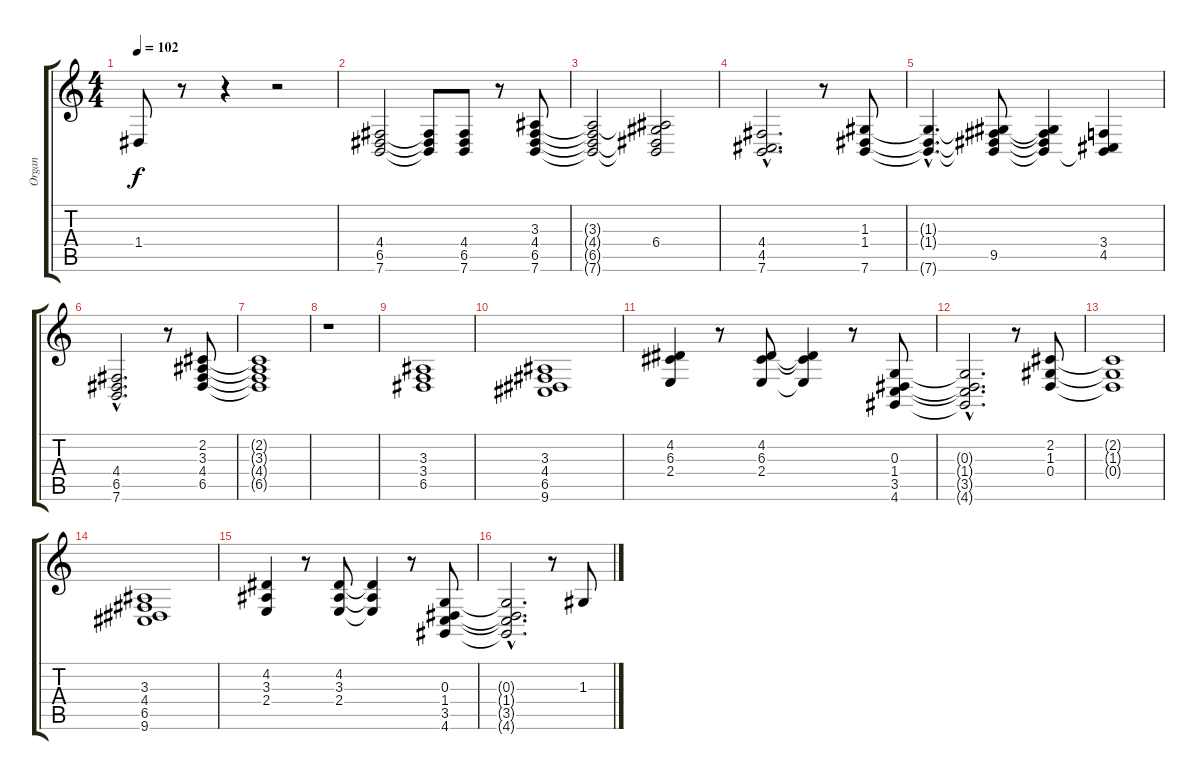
\track ("Organ" "Organ") {instrument drawbarorgan}
\staff {score tabs}
\tuning (E4 B3 G3 D3 A2 E2) {hide}
\ts (4 4)
\tempo 102
\clef g2
\ks c
1.4{t}.8{dy f} r.8 r.4 r.2 |
(4.4 6.5 7.6).2 (4.4{t} 6.5{t} 7.6{t}).8 (4.4 6.5 7.6).8 r.8 (3.3 4.4 6.5 7.6).8 |
(3.3{t} 4.4{t} 6.5{t} 7.6{t}).2 (3.3{t} 6.4 6.5{t} 7.6{t}).2 |
(4.4{hac} 4.5{hac} 7.6{hac}).2{d} r.8 (1.3 1.4 7.6).8 |
(1.3{hac t} 1.4{hac t} 7.6{hac t}).4{d} (1.3{t} 1.4{t} 9.5 7.6{t}).8 (1.3{t} 1.4{t} 9.5{t} 7.6{t}).4 (3.4 4.5 7.6{t}).4 |
(4.4{hac} 6.5{hac} 7.6{hac}).2{d} r.8 (2.2 3.3 4.4 6.5).8 |
(2.2{t} 3.3{t} 4.4{t} 6.5{t}).1 |
r.1 |
(3.3 3.4 6.5).1 |
(3.3 4.4 6.5 9.6).1 |
(4.2 6.3 2.4).4 r.8 (4.2 6.3 2.4).8 (4.2{t} 6.3{t} 2.4{t}).4 r.8 (0.3 1.4 3.5 4.6).8 |
(0.3{hac t} 1.4{hac t} 3.5{hac t} 4.6{hac t}).2{d} r.8 (2.2 1.3 0.4).8 |
(2.2{t} 1.3{t} 0.4{t}).1 |
(3.3 4.4 6.5 9.6).1 |
(4.2 3.3 2.4).4 r.8 (4.2 3.3 2.4).8 (4.2{t} 3.3{t} 2.4{t}).4 r.8 (0.3 1.4 3.5 4.6).8 |
(0.3{hac t} 1.4{hac t} 3.5{hac t} 4.6{hac t}).2{d} r.8 1.3.8
